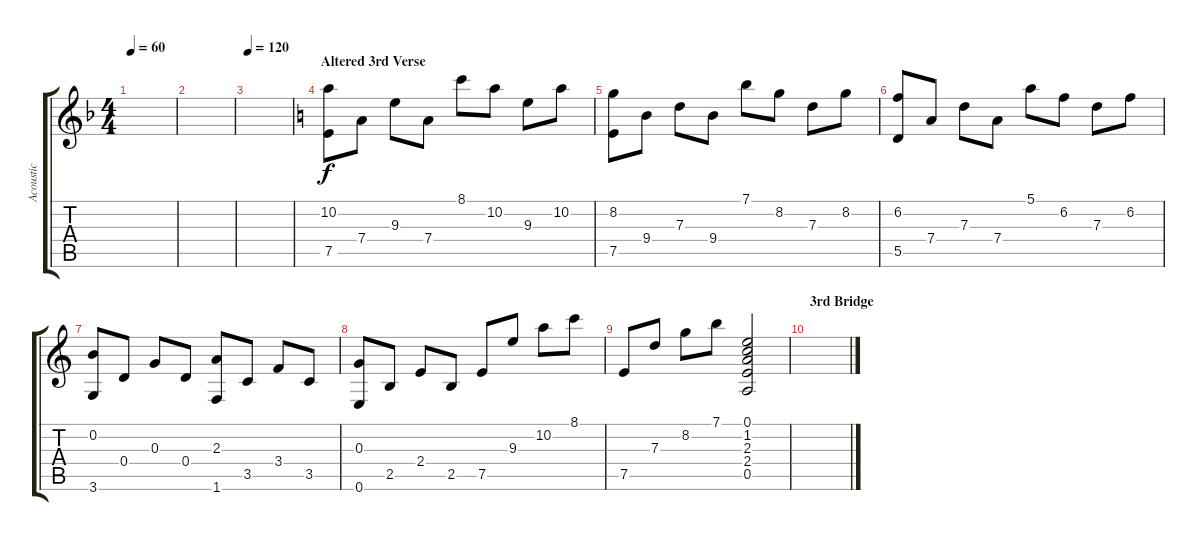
\track ("Acoustic" "Acoustic") {instrument acousticguitarnylon}
\staff {score tabs}
\tuning (E4 B3 G3 D3 A2 E2) {hide}
\ts (4 4)
\tempo 60
\clef g2
\ks dminor
|
|
\tempo 120
|
\section ("" "Altered 3rd Verse")
\ks c
(10.2 7.5).8 7.4.8 9.3.8 7.4.8 8.1.8 10.2.8 9.3.8 10.2.8 |
(8.2 7.5).8 9.4.8 7.3.8 9.4.8 7.1.8 8.2.8 7.3.8 8.2.8 |
(6.2 5.5).8 7.4.8 7.3.8 7.4.8 5.1.8 6.2.8 7.3.8 6.2.8 |
(0.2 3.6).8 0.4.8 0.3.8 0.4.8 (2.3 1.6).8 3.5.8 3.4.8 3.5.8 |
(0.3 0.6).8 2.5.8 2.4.8 2.5.8 7.5.8 9.3.8 10.2.8 8.1.8 |
7.5.8 7.3.8 8.2.8 7.1.8 (0.1 1.2 2.3 2.4 0.5).2 |
\section ("" "3rd Bridge")
